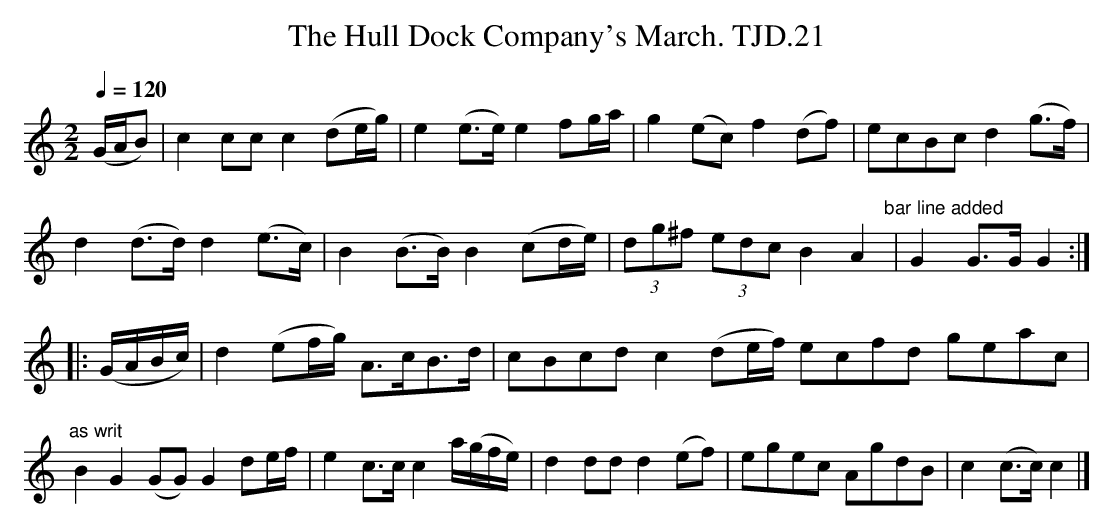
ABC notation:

X:1
T:Hull Dock Company's March. TJD.21, The
M:2/2
L:1/8
Q:1/4=120
K:C
(G/A/B)|c2ccc2(de/g/)|e2(e>e)e2fg/a/|g2(ec)f2(df)|ecBc d2(g>f)|
d2(d>d)d2(e>c)|B2(B>B)B2(cd/e/)|(3dg^f (3edc B2A2"^bar line added"|G2G>GG2:|
|:(G/A/B/c/)|d2(ef/g/) A>cB>d|cBcdc2 (de/f/) ecfd geac|
"^as writ"B2G2(GG)G2de/f/|e2c>cc2 a/(g/f/e/)|d2ddd2 (ef)|egec AgdB|c2(c>c)c2|]
